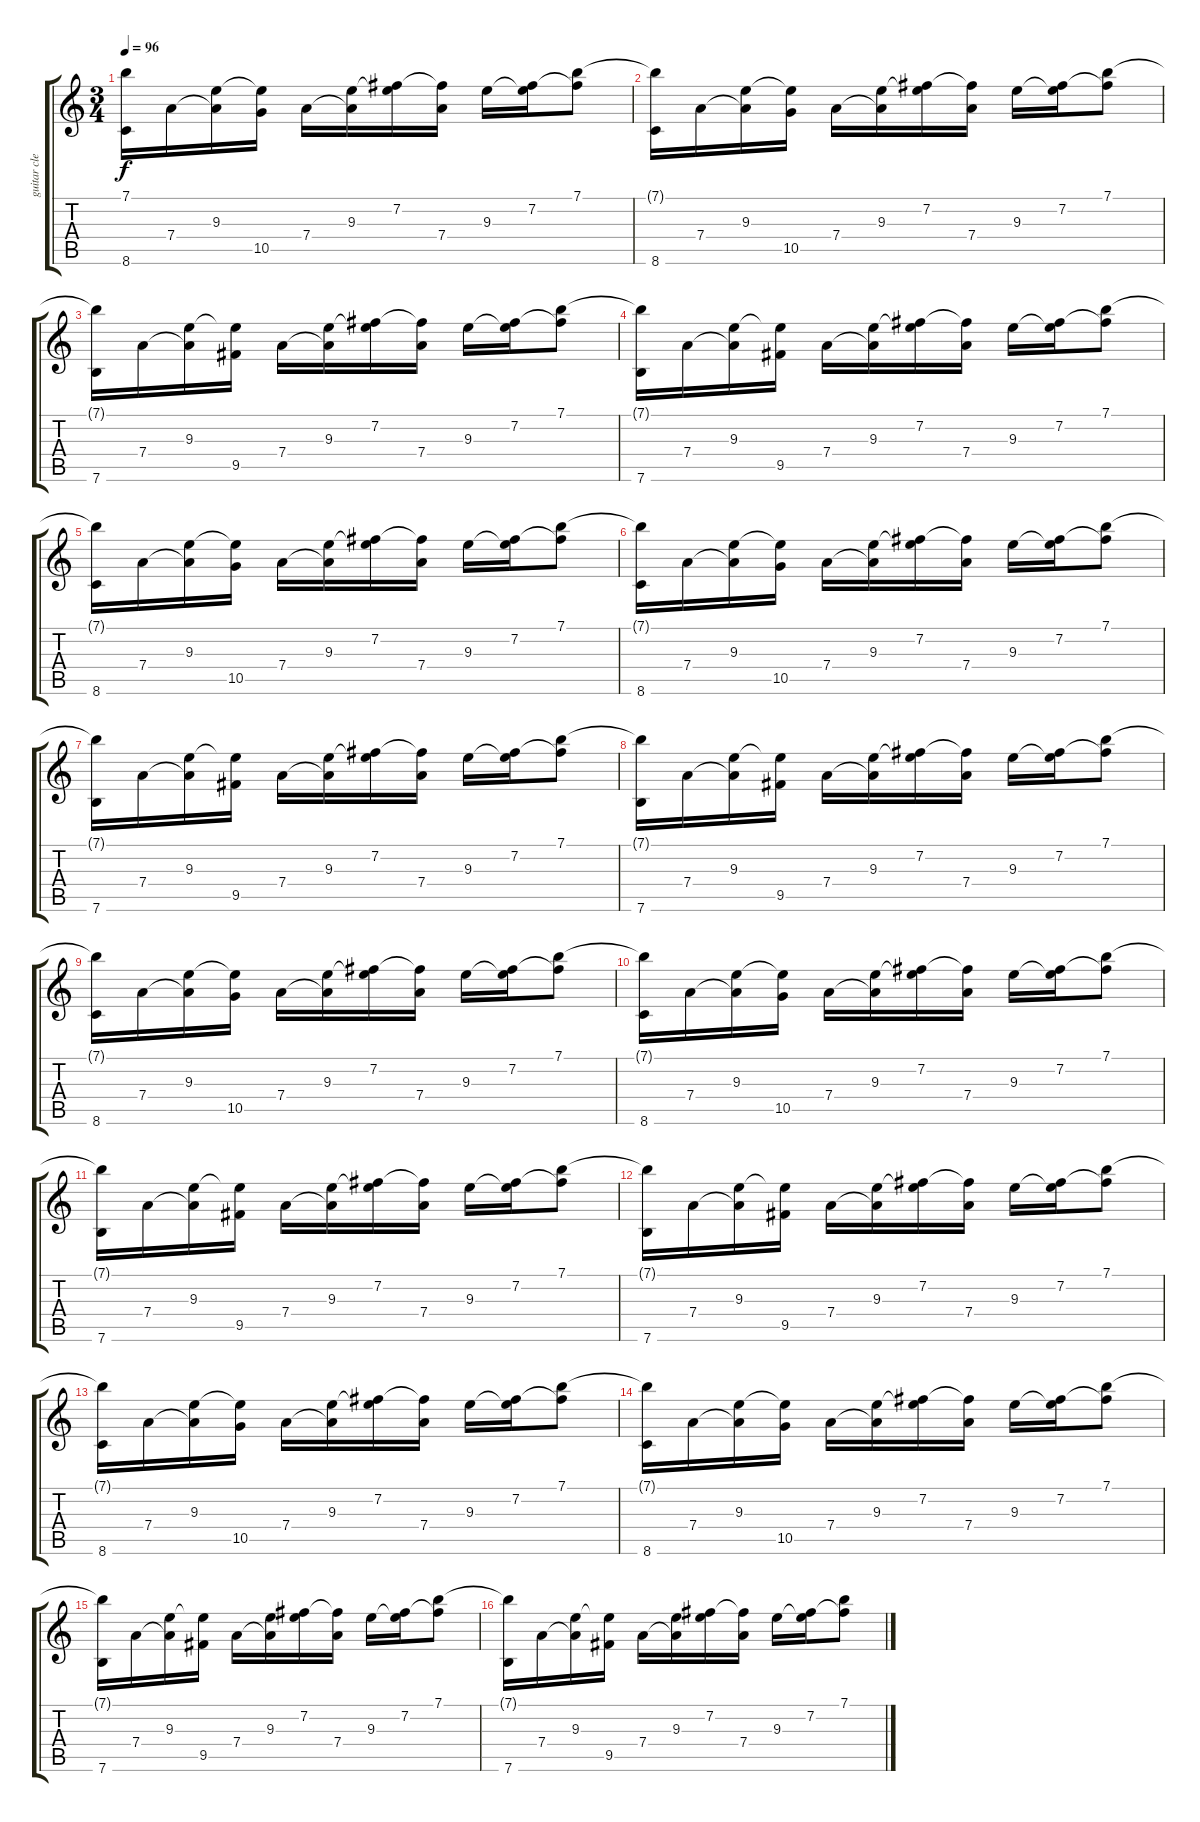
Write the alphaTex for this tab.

\track ("guitar clean tone and chorus" "guitar cle") {instrument electricguitarjazz}
\staff {score tabs}
\tuning (E4 B3 G3 D3 A2 E2) {hide}
\ts (3 4)
\tempo 96
\clef g2
\ks c
(7.1{t} 8.6).16{dy f} 7.4.16 (9.3 7.4{t}).16 (9.3{t} 10.5).16 7.4.16 (9.3 7.4{t}).16 (7.2 9.3{t}).16 (7.2{t} 7.4).16 9.3.16 (7.2 9.3{t}).16 (7.1 7.2{t}).8 |
(7.1{t} 8.6).16 7.4.16 (9.3 7.4{t}).16 (9.3{t} 10.5).16 7.4.16 (9.3 7.4{t}).16 (7.2 9.3{t}).16 (7.2{t} 7.4).16 9.3.16 (7.2 9.3{t}).16 (7.1 7.2{t}).8 |
(7.1{t} 7.6).16 7.4.16 (9.3 7.4{t}).16 (9.3{t} 9.5).16 7.4.16 (9.3 7.4{t}).16 (7.2 9.3{t}).16 (7.2{t} 7.4).16 9.3.16 (7.2 9.3{t}).16 (7.1 7.2{t}).8 |
(7.1{t} 7.6).16 7.4.16 (9.3 7.4{t}).16 (9.3{t} 9.5).16 7.4.16 (9.3 7.4{t}).16 (7.2 9.3{t}).16 (7.2{t} 7.4).16 9.3.16 (7.2 9.3{t}).16 (7.1 7.2{t}).8 |
(7.1{t} 8.6).16 7.4.16 (9.3 7.4{t}).16 (9.3{t} 10.5).16 7.4.16 (9.3 7.4{t}).16 (7.2 9.3{t}).16 (7.2{t} 7.4).16 9.3.16 (7.2 9.3{t}).16 (7.1 7.2{t}).8 |
(7.1{t} 8.6).16 7.4.16 (9.3 7.4{t}).16 (9.3{t} 10.5).16 7.4.16 (9.3 7.4{t}).16 (7.2 9.3{t}).16 (7.2{t} 7.4).16 9.3.16 (7.2 9.3{t}).16 (7.1 7.2{t}).8 |
(7.1{t} 7.6).16 7.4.16 (9.3 7.4{t}).16 (9.3{t} 9.5).16 7.4.16 (9.3 7.4{t}).16 (7.2 9.3{t}).16 (7.2{t} 7.4).16 9.3.16 (7.2 9.3{t}).16 (7.1 7.2{t}).8 |
(7.1{t} 7.6).16 7.4.16 (9.3 7.4{t}).16 (9.3{t} 9.5).16 7.4.16 (9.3 7.4{t}).16 (7.2 9.3{t}).16 (7.2{t} 7.4).16 9.3.16 (7.2 9.3{t}).16 (7.1 7.2{t}).8 |
(7.1{t} 8.6).16 7.4.16 (9.3 7.4{t}).16 (9.3{t} 10.5).16 7.4.16 (9.3 7.4{t}).16 (7.2 9.3{t}).16 (7.2{t} 7.4).16 9.3.16 (7.2 9.3{t}).16 (7.1 7.2{t}).8 |
(7.1{t} 8.6).16 7.4.16 (9.3 7.4{t}).16 (9.3{t} 10.5).16 7.4.16 (9.3 7.4{t}).16 (7.2 9.3{t}).16 (7.2{t} 7.4).16 9.3.16 (7.2 9.3{t}).16 (7.1 7.2{t}).8 |
(7.1{t} 7.6).16 7.4.16 (9.3 7.4{t}).16 (9.3{t} 9.5).16 7.4.16 (9.3 7.4{t}).16 (7.2 9.3{t}).16 (7.2{t} 7.4).16 9.3.16 (7.2 9.3{t}).16 (7.1 7.2{t}).8 |
(7.1{t} 7.6).16 7.4.16 (9.3 7.4{t}).16 (9.3{t} 9.5).16 7.4.16 (9.3 7.4{t}).16 (7.2 9.3{t}).16 (7.2{t} 7.4).16 9.3.16 (7.2 9.3{t}).16 (7.1 7.2{t}).8 |
(7.1{t} 8.6).16 7.4.16 (9.3 7.4{t}).16 (9.3{t} 10.5).16 7.4.16 (9.3 7.4{t}).16 (7.2 9.3{t}).16 (7.2{t} 7.4).16 9.3.16 (7.2 9.3{t}).16 (7.1 7.2{t}).8 |
(7.1{t} 8.6).16 7.4.16 (9.3 7.4{t}).16 (9.3{t} 10.5).16 7.4.16 (9.3 7.4{t}).16 (7.2 9.3{t}).16 (7.2{t} 7.4).16 9.3.16 (7.2 9.3{t}).16 (7.1 7.2{t}).8 |
(7.1{t} 7.6).16 7.4.16 (9.3 7.4{t}).16 (9.3{t} 9.5).16 7.4.16 (9.3 7.4{t}).16 (7.2 9.3{t}).16 (7.2{t} 7.4).16 9.3.16 (7.2 9.3{t}).16 (7.1 7.2{t}).8 |
(7.1{t} 7.6).16 7.4.16 (9.3 7.4{t}).16 (9.3{t} 9.5).16 7.4.16 (9.3 7.4{t}).16 (7.2 9.3{t}).16 (7.2{t} 7.4).16 9.3.16 (7.2 9.3{t}).16 (7.1 7.2{t}).8
